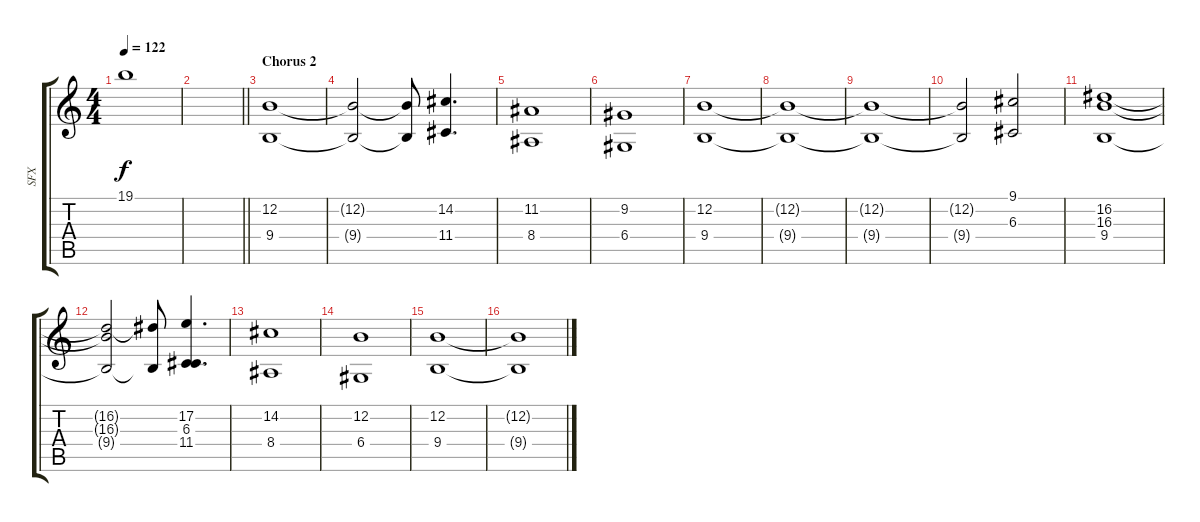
\track ("SFX" "SFX") {instrument vibraphone}
\staff {score tabs}
\tuning (E4 B3 G3 D3 A2 E2) {hide}
\ts (4 4)
\tempo 122
\clef g2
\ks c
19.1{t}.1{dy f} |
\barLineRight lightlight
|
\section ("" "Chorus 2")
(12.2 9.4).1{instrument stringensemble1} |
(12.2{t} 9.4{t}).2 (12.2{t} 9.4{t}).8 (14.2 11.4).4{d} |
(11.2 8.4).1 |
(9.2 6.4).1 |
(12.2 9.4).1 |
(12.2{t} 9.4{t}).1 |
(12.2{t} 9.4{t}).1 |
(12.2{t} 9.4{t}).2 (9.1 6.3).2 |
(16.2 16.3 9.4).1{instrument stringensemble1} |
(16.2{t} 16.3{t} 9.4{t}).2 (16.2{t} 9.4{t}).8 (17.2 6.3 11.4).4{d} |
(14.2 8.4).1 |
(12.2 6.4).1 |
(12.2 9.4).1{volume 11} |
(12.2{t} 9.4{t}).1
